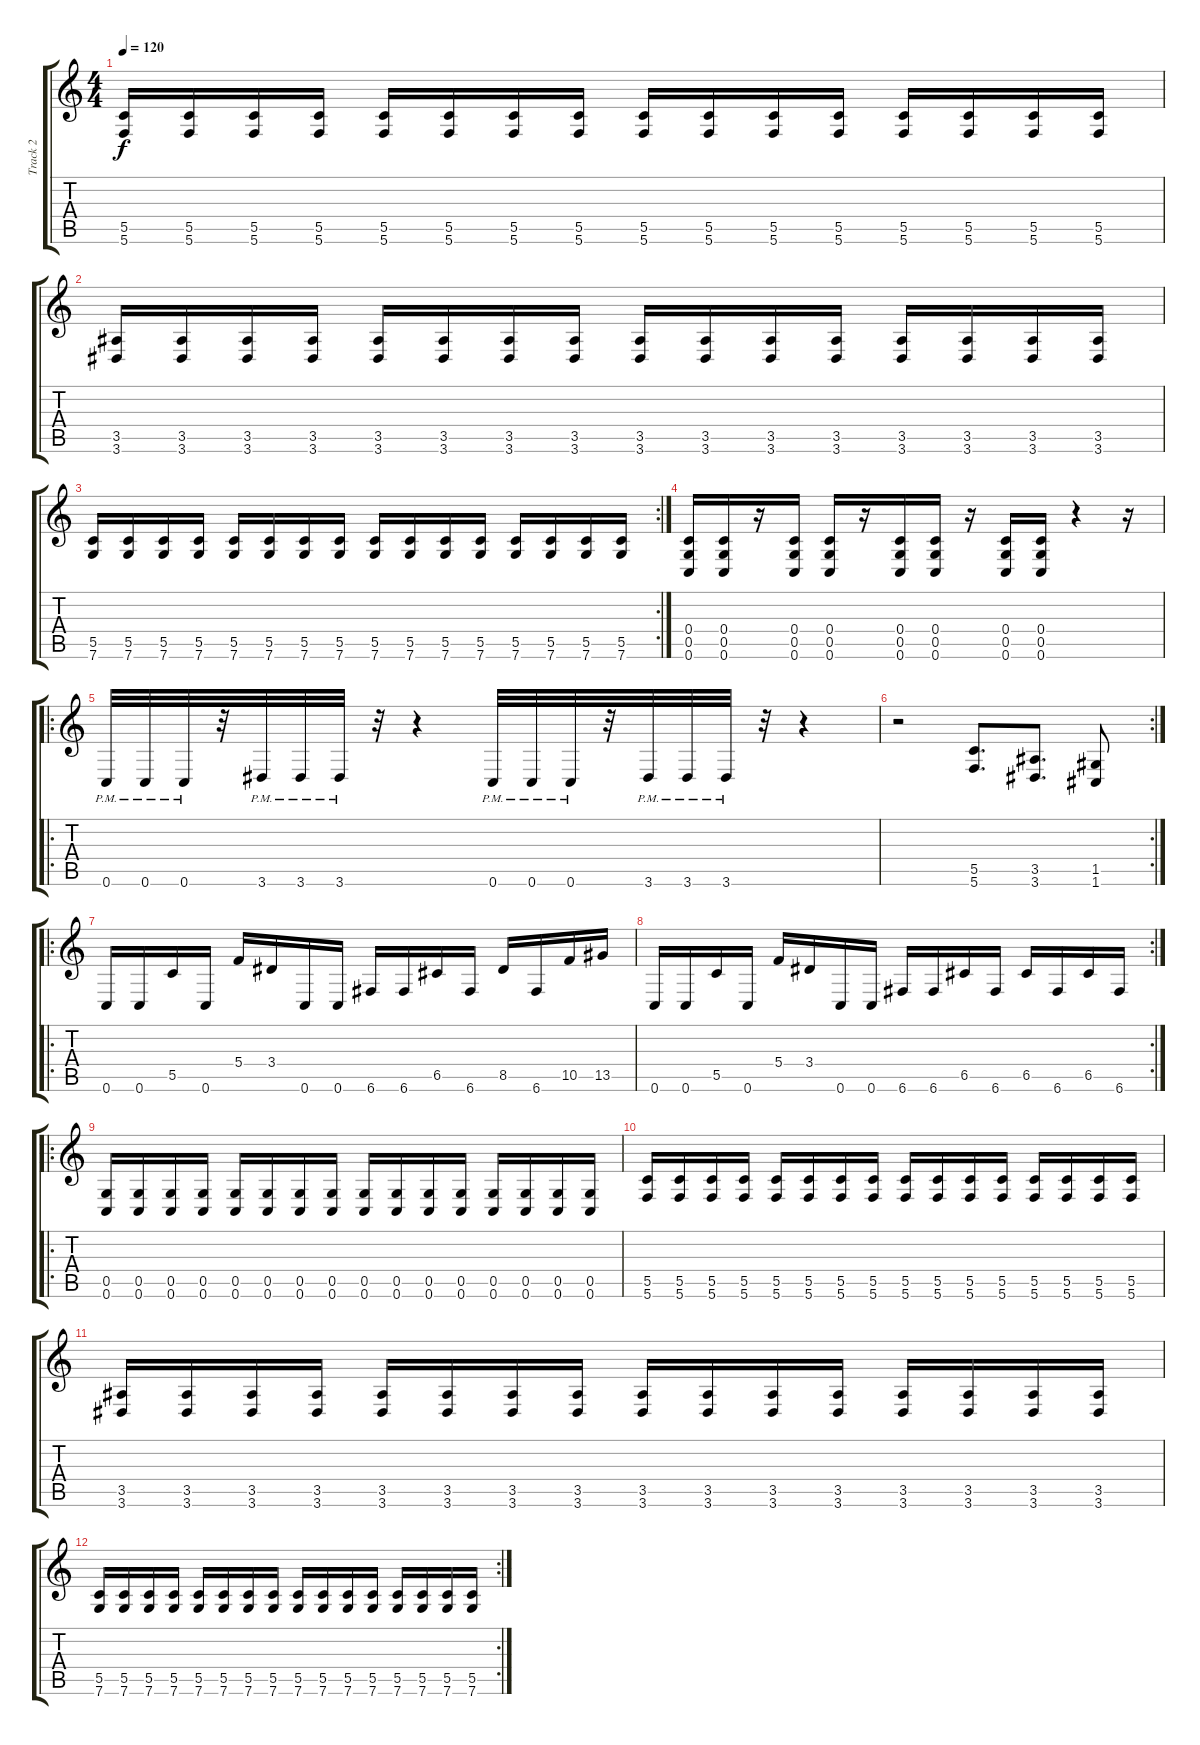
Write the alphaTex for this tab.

\track ("Track 2" "Track 2") {instrument distortionguitar}
\staff {score tabs}
\tuning (D4 A3 F3 C3 G2 C2) {hide}
\ts (4 4)
\tempo 120
\clef g2
\ks c
(5.5 5.6).16{dy f} (5.5 5.6).16 (5.5 5.6).16 (5.5 5.6).16 (5.5 5.6).16 (5.5 5.6).16 (5.5 5.6).16 (5.5 5.6).16 (5.5 5.6).16 (5.5 5.6).16 (5.5 5.6).16 (5.5 5.6).16 (5.5 5.6).16 (5.5 5.6).16 (5.5 5.6).16 (5.5 5.6).16 |
(3.5 3.6).16 (3.5 3.6).16 (3.5 3.6).16 (3.5 3.6).16 (3.5 3.6).16 (3.5 3.6).16 (3.5 3.6).16 (3.5 3.6).16 (3.5 3.6).16 (3.5 3.6).16 (3.5 3.6).16 (3.5 3.6).16 (3.5 3.6).16 (3.5 3.6).16 (3.5 3.6).16 (3.5 3.6).16 |
\rc 2
(5.5 7.6).16 (5.5 7.6).16 (5.5 7.6).16 (5.5 7.6).16 (5.5 7.6).16 (5.5 7.6).16 (5.5 7.6).16 (5.5 7.6).16 (5.5 7.6).16 (5.5 7.6).16 (5.5 7.6).16 (5.5 7.6).16 (5.5 7.6).16 (5.5 7.6).16 (5.5 7.6).16 (5.5 7.6).16 |
(0.4 0.5 0.6).16 (0.4 0.5 0.6).16 r.16 (0.4 0.5 0.6).16 (0.4 0.5 0.6).16 r.16 (0.4 0.5 0.6).16 (0.4 0.5 0.6).16 r.16 (0.4 0.5 0.6).16 (0.4 0.5 0.6).16 r.4 r.16 |
\ro
0.6{pm}.32 0.6{pm}.32 0.6{pm}.32 r.32 3.6{pm}.32 3.6{pm}.32 3.6{pm}.32 r.32 r.4 0.6{pm}.32 0.6{pm}.32 0.6{pm}.32 r.32 3.6{pm}.32 3.6{pm}.32 3.6{pm}.32 r.32 r.4 |
\rc 2
r.2 (5.5 5.6).8{d} (3.5 3.6).8{d} (1.5 1.6).8 |
\ro
0.6.16 0.6.16 5.5.16 0.6.16 5.4.16 3.4.16 0.6.16 0.6.16 6.6.16 6.6.16 6.5.16 6.6.16 8.5.16 6.6.16 10.5.16 13.5.16 |
\rc 2
0.6.16 0.6.16 5.5.16 0.6.16 5.4.16 3.4.16 0.6.16 0.6.16 6.6.16 6.6.16 6.5.16 6.6.16 6.5.16 6.6.16 6.5.16 6.6.16 |
\ro
(0.5 0.6).16 (0.5 0.6).16 (0.5 0.6).16 (0.5 0.6).16 (0.5 0.6).16 (0.5 0.6).16 (0.5 0.6).16 (0.5 0.6).16 (0.5 0.6).16 (0.5 0.6).16 (0.5 0.6).16 (0.5 0.6).16 (0.5 0.6).16 (0.5 0.6).16 (0.5 0.6).16 (0.5 0.6).16 |
(5.5 5.6).16 (5.5 5.6).16 (5.5 5.6).16 (5.5 5.6).16 (5.5 5.6).16 (5.5 5.6).16 (5.5 5.6).16 (5.5 5.6).16 (5.5 5.6).16 (5.5 5.6).16 (5.5 5.6).16 (5.5 5.6).16 (5.5 5.6).16 (5.5 5.6).16 (5.5 5.6).16 (5.5 5.6).16 |
(3.5 3.6).16 (3.5 3.6).16 (3.5 3.6).16 (3.5 3.6).16 (3.5 3.6).16 (3.5 3.6).16 (3.5 3.6).16 (3.5 3.6).16 (3.5 3.6).16 (3.5 3.6).16 (3.5 3.6).16 (3.5 3.6).16 (3.5 3.6).16 (3.5 3.6).16 (3.5 3.6).16 (3.5 3.6).16 |
\rc 2
(5.5 7.6).16 (5.5 7.6).16 (5.5 7.6).16 (5.5 7.6).16 (5.5 7.6).16 (5.5 7.6).16 (5.5 7.6).16 (5.5 7.6).16 (5.5 7.6).16 (5.5 7.6).16 (5.5 7.6).16 (5.5 7.6).16 (5.5 7.6).16 (5.5 7.6).16 (5.5 7.6).16 (5.5 7.6).16
